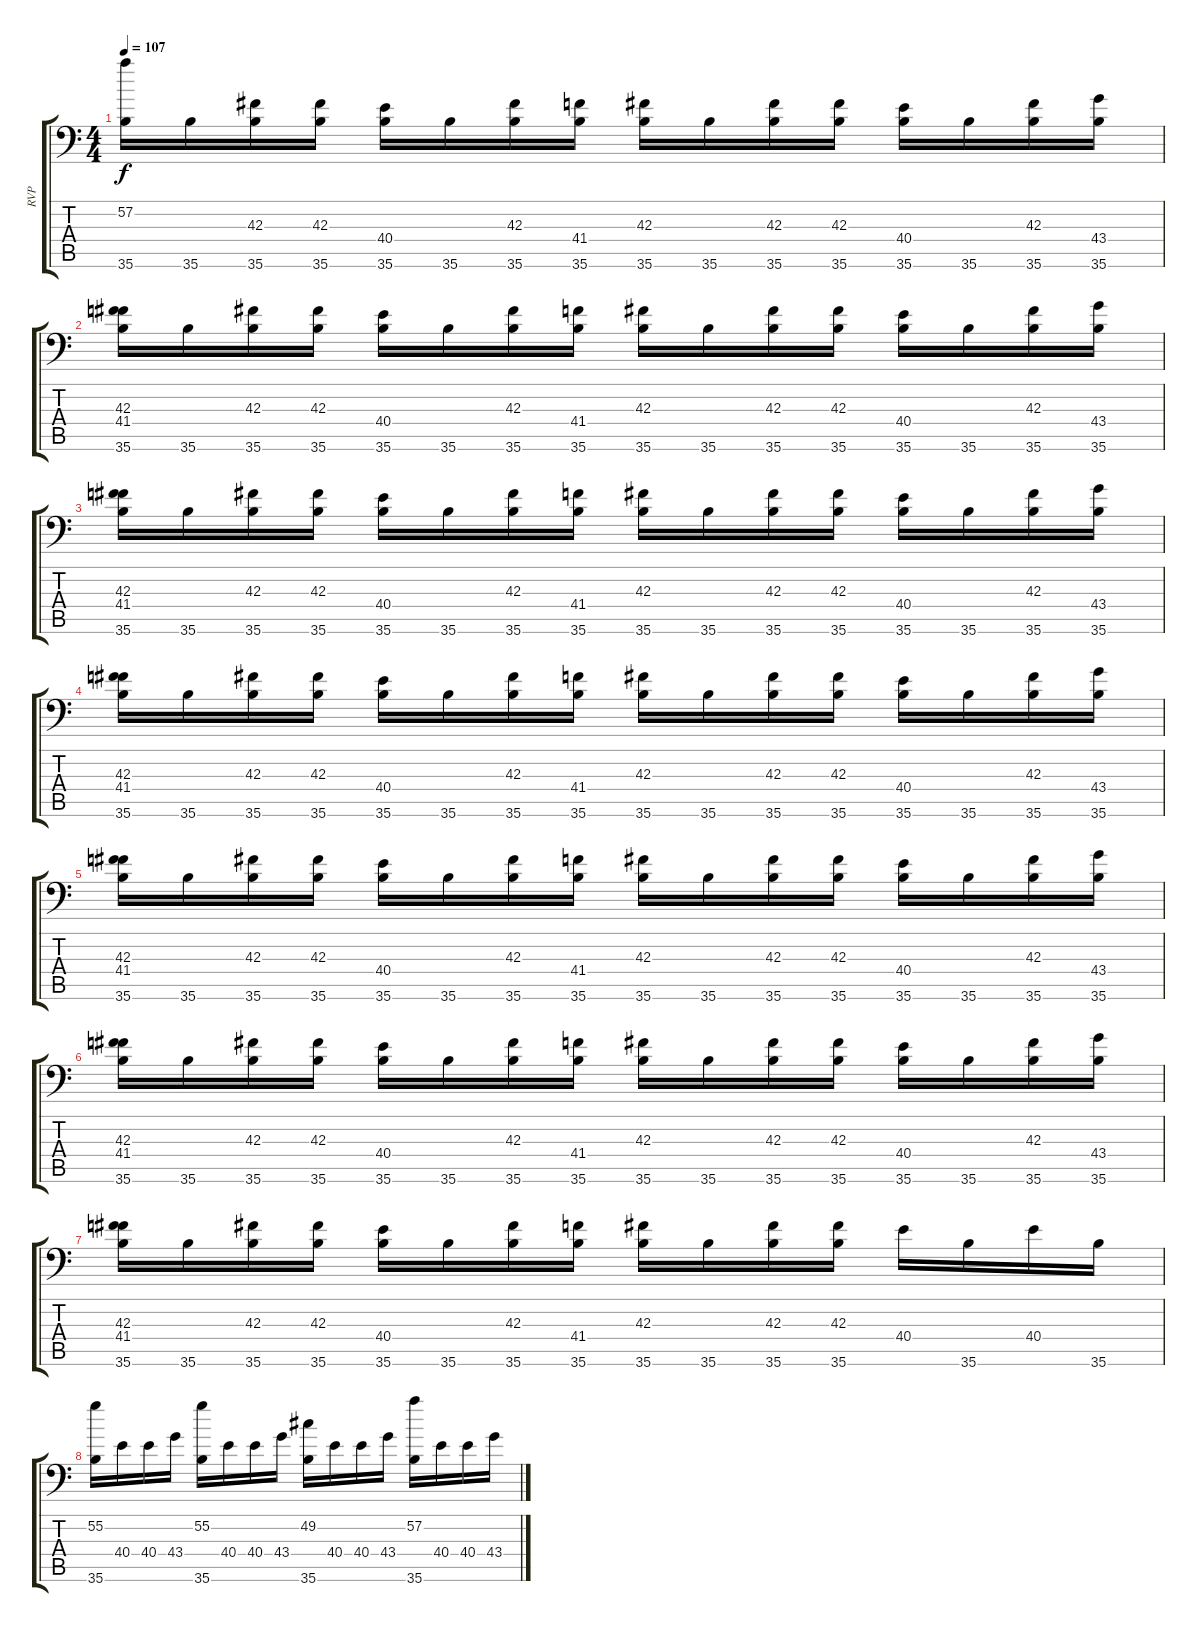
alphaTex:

\track ("RVP" "RVP") {instrument acousticgrandpiano}
\staff {score tabs}
\tuning (C-1 C-1 C-1 C-1 C-1 C-1) {hide}
\ts (4 4)
\tempo 107
\clef f4
\ks c
(57.2 35.6).16{dy f} 35.6.16 (42.3 35.6).16 (42.3 35.6).16 (40.4 35.6).16 35.6.16 (42.3 35.6).16 (41.4 35.6).16 (42.3 35.6).16 35.6.16 (42.3 35.6).16 (42.3 35.6).16 (40.4 35.6).16 35.6.16 (42.3 35.6).16 (43.4 35.6).16 |
(42.3 41.4 35.6).16 35.6.16 (42.3 35.6).16 (42.3 35.6).16 (40.4 35.6).16 35.6.16 (42.3 35.6).16 (41.4 35.6).16 (42.3 35.6).16 35.6.16 (42.3 35.6).16 (42.3 35.6).16 (40.4 35.6).16 35.6.16 (42.3 35.6).16 (43.4 35.6).16 |
(42.3 41.4 35.6).16 35.6.16 (42.3 35.6).16 (42.3 35.6).16 (40.4 35.6).16 35.6.16 (42.3 35.6).16 (41.4 35.6).16 (42.3 35.6).16 35.6.16 (42.3 35.6).16 (42.3 35.6).16 (40.4 35.6).16 35.6.16 (42.3 35.6).16 (43.4 35.6).16 |
(42.3 41.4 35.6).16 35.6.16 (42.3 35.6).16 (42.3 35.6).16 (40.4 35.6).16 35.6.16 (42.3 35.6).16 (41.4 35.6).16 (42.3 35.6).16 35.6.16 (42.3 35.6).16 (42.3 35.6).16 (40.4 35.6).16 35.6.16 (42.3 35.6).16 (43.4 35.6).16 |
(42.3 41.4 35.6).16 35.6.16 (42.3 35.6).16 (42.3 35.6).16 (40.4 35.6).16 35.6.16 (42.3 35.6).16 (41.4 35.6).16 (42.3 35.6).16 35.6.16 (42.3 35.6).16 (42.3 35.6).16 (40.4 35.6).16 35.6.16 (42.3 35.6).16 (43.4 35.6).16 |
(42.3 41.4 35.6).16 35.6.16 (42.3 35.6).16 (42.3 35.6).16 (40.4 35.6).16 35.6.16 (42.3 35.6).16 (41.4 35.6).16 (42.3 35.6).16 35.6.16 (42.3 35.6).16 (42.3 35.6).16 (40.4 35.6).16 35.6.16 (42.3 35.6).16 (43.4 35.6).16 |
(42.3 41.4 35.6).16 35.6.16 (42.3 35.6).16 (42.3 35.6).16 (40.4 35.6).16 35.6.16 (42.3 35.6).16 (41.4 35.6).16 (42.3 35.6).16 35.6.16 (42.3 35.6).16 (42.3 35.6).16 40.4.16 35.6.16 40.4.16 35.6.16 |
(55.2 35.6).16 40.4.16 40.4.16 43.4.16 (55.2 35.6).16 40.4.16 40.4.16 43.4.16 (49.2 35.6).16 40.4.16 40.4.16 43.4.16 (57.2 35.6).16 40.4.16 40.4.16 43.4.16
